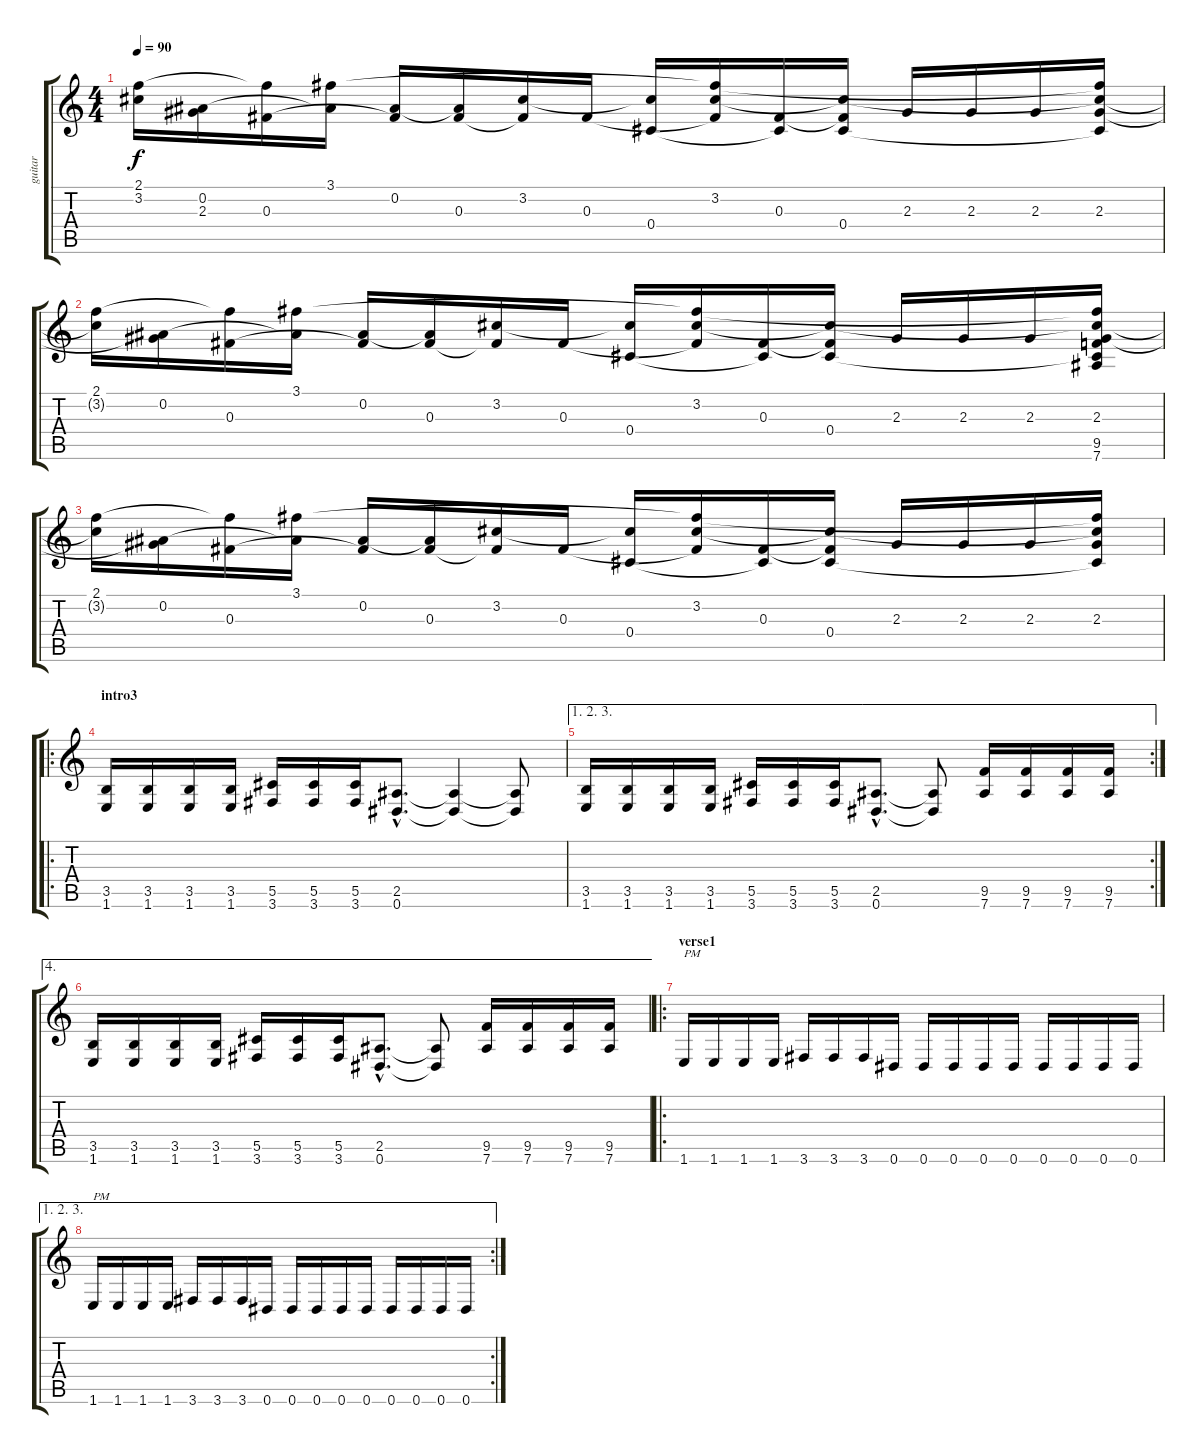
\track ("guitar" "guitar") {instrument distortionguitar}
\staff {score tabs}
\tuning (Eb4 Bb3 Gb3 Db3 Ab2 Eb2) {hide}
\ts (4 4)
\tempo 90
\clef g2
\ks c
(2.1 3.2{t}).16{dy f} (0.2 2.3{t}).16 (2.1{t} 0.3).16 (3.1 0.2{t}).16 (0.2 0.3{t}).16 (0.2{t} 0.3).16 (3.2 0.3{t}).16 0.3.16 (3.2{t} 0.4).16 (3.1{t} 3.2 0.3{t}).16 (0.3 0.4{t}).16 (3.2{t} 0.3{t} 0.4).16 2.3.16 2.3.16 2.3.16 (3.1{t} 3.2{t} 2.3 0.4{t}).16 |
(2.1 3.2{t}).16 (0.2 2.3{t}).16 (2.1{t} 0.3).16 (3.1 0.2{t}).16 (0.2 0.3{t}).16 (0.2{t} 0.3).16 (3.2 0.3{t}).16 0.3.16 (3.2{t} 0.4).16 (3.1{t} 3.2 0.3{t}).16 (0.3 0.4{t}).16 (3.2{t} 0.3{t} 0.4).16 2.3.16 2.3.16 2.3.16 (3.1{t} 3.2{t} 2.3 0.4{t} 9.5{t} 7.6{t}).16 |
(2.1 3.2{t}).16 (0.2 2.3{t}).16 (2.1{t} 0.3).16 (3.1 0.2{t}).16 (0.2 0.3{t}).16 (0.2{t} 0.3).16 (3.2 0.3{t}).16 0.3.16 (3.2{t} 0.4).16 (3.1{t} 3.2 0.3{t}).16 (0.3 0.4{t}).16 (3.2{t} 0.3{t} 0.4).16 2.3.16 2.3.16 2.3.16 (3.1{t} 3.2{t} 2.3 0.4{t}).16 |
\ro
\section ("" "intro3")
(3.5 1.6).16 (3.5 1.6).16 (3.5 1.6).16 (3.5 1.6).16 (5.5 3.6).16 (5.5 3.6).16 (5.5 3.6).16 (2.5{hac} 0.6{hac}).8{d} (2.5{t} 0.6{t}).4 (2.5{t} 0.6{t}).8 |
\ae (1 2 3)
\rc 2
(3.5 1.6).16 (3.5 1.6).16 (3.5 1.6).16 (3.5 1.6).16 (5.5 3.6).16 (5.5 3.6).16 (5.5 3.6).16 (2.5{hac} 0.6{hac}).8{d} (2.5{t} 0.6{t}).8 (9.5 7.6).16 (9.5 7.6).16 (9.5 7.6).16 (9.5 7.6).16 |
\ae 4
(3.5 1.6).16 (3.5 1.6).16 (3.5 1.6).16 (3.5 1.6).16 (5.5 3.6).16 (5.5 3.6).16 (5.5 3.6).16 (2.5{hac} 0.6{hac}).8{d} (2.5{t} 0.6{t}).8 (9.5 7.6).16 (9.5 7.6).16 (9.5 7.6).16 (9.5 7.6).16 |
\ro
\section ("" "verse1")
1.6.16{txt "PM"} 1.6.16 1.6.16 1.6.16 3.6.16 3.6.16 3.6.16 0.6.16 0.6.16 0.6.16 0.6.16 0.6.16 0.6.16 0.6.16 0.6.16 0.6.16 |
\ae (1 2 3)
\rc 2
1.6.16{txt "PM"} 1.6.16 1.6.16 1.6.16 3.6.16 3.6.16 3.6.16 0.6.16 0.6.16 0.6.16 0.6.16 0.6.16 0.6.16 0.6.16 0.6.16 0.6.16
